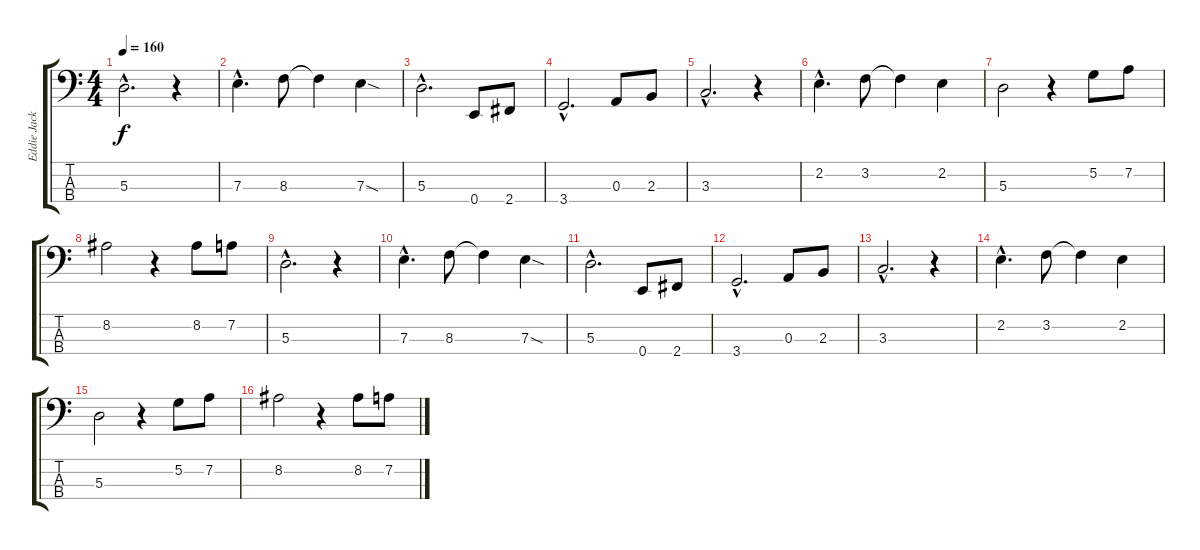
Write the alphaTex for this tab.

\track ("Eddie Jackson" "Eddie Jack") {instrument electricbassfinger}
\staff {score tabs}
\tuning (G2 D2 A1 E1) {hide}
\ts (4 4)
\tempo 160
\clef f4
\ks c
5.3{hac}.2{d dy f} r.4 |
7.3{hac}.4{d} 8.3.8 8.3{t}.4 7.3{sod}.4 |
5.3{hac}.2{d} 0.4.8 2.4.8 |
3.4{hac}.2{d} 0.3.8 2.3.8 |
3.3{hac}.2{d} r.4 |
2.2{hac}.4{d} 3.2.8 3.2{t}.4 2.2.4 |
5.3.2 r.4 5.2.8 7.2.8 |
8.2.2 r.4 8.2.8 7.2.8 |
5.3{hac}.2{d} r.4 |
7.3{hac}.4{d} 8.3.8 8.3{t}.4 7.3{sod}.4 |
5.3{hac}.2{d} 0.4.8 2.4.8 |
3.4{hac}.2{d} 0.3.8 2.3.8 |
3.3{hac}.2{d} r.4 |
2.2{hac}.4{d} 3.2.8 3.2{t}.4 2.2.4 |
5.3.2 r.4 5.2.8 7.2.8 |
8.2.2 r.4 8.2.8 7.2.8
